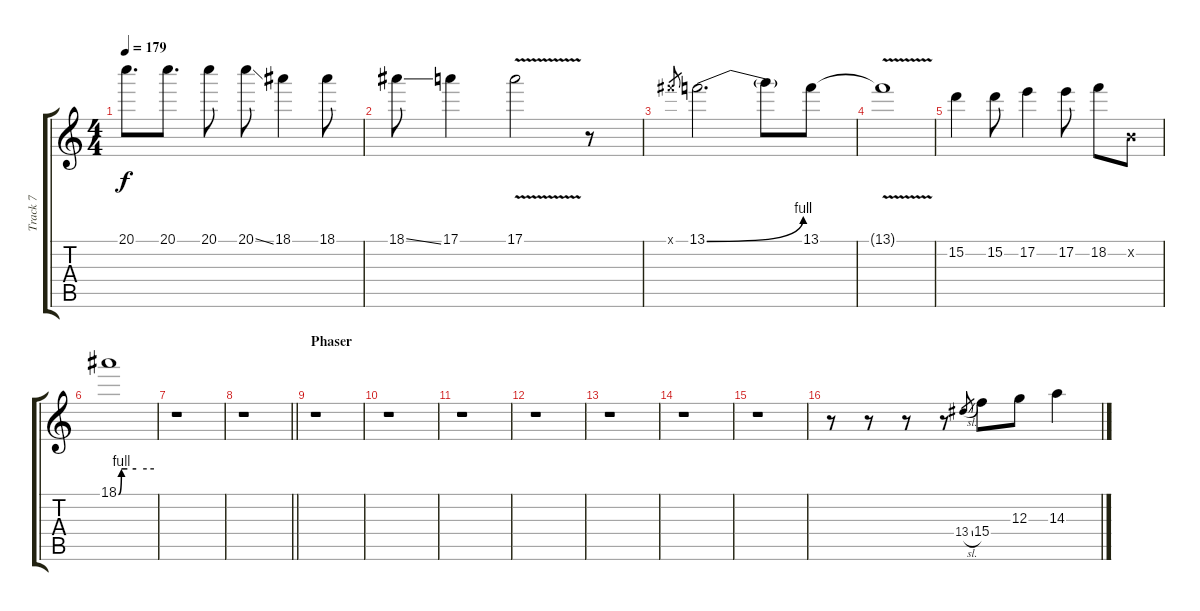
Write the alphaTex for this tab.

\track ("Track 7" "Track 7") {instrument overdrivenguitar}
\staff {score tabs}
\tuning (E4 B3 G3 D3 A2 E2) {hide}
\ts (4 4)
\tempo 179
\clef g2
\ks c
20.1.8{d dy f} 20.1.8{d} 20.1.8 20.1{ss}.8 18.1.4 18.1.8 |
18.1{ss}.8 17.1.4 17.1{v}.2 r.8 |
14.1{x}.8{gr} 13.1{be (bend 0 0 60 4)}.2{d} 13.1{t}.8 13.1.8 |
13.1{v t}.1 |
15.2.4 15.2.8 17.2.4 17.2.8 18.2.8 0.2{x}.8 |
18.1{be (custom 0 0 5 4 15 4 30 4 60 4)}.1 |
r.1 |
\barLineRight lightlight
r.1 |
\section ("" "Phaser")
r.1 |
r.1 |
r.1 |
r.1 |
r.1 |
r.1 |
r.1 |
r.8 r.8 r.8 r.8 13.4{sl}.8{gr} 15.4.8 12.3.8 14.3.4
